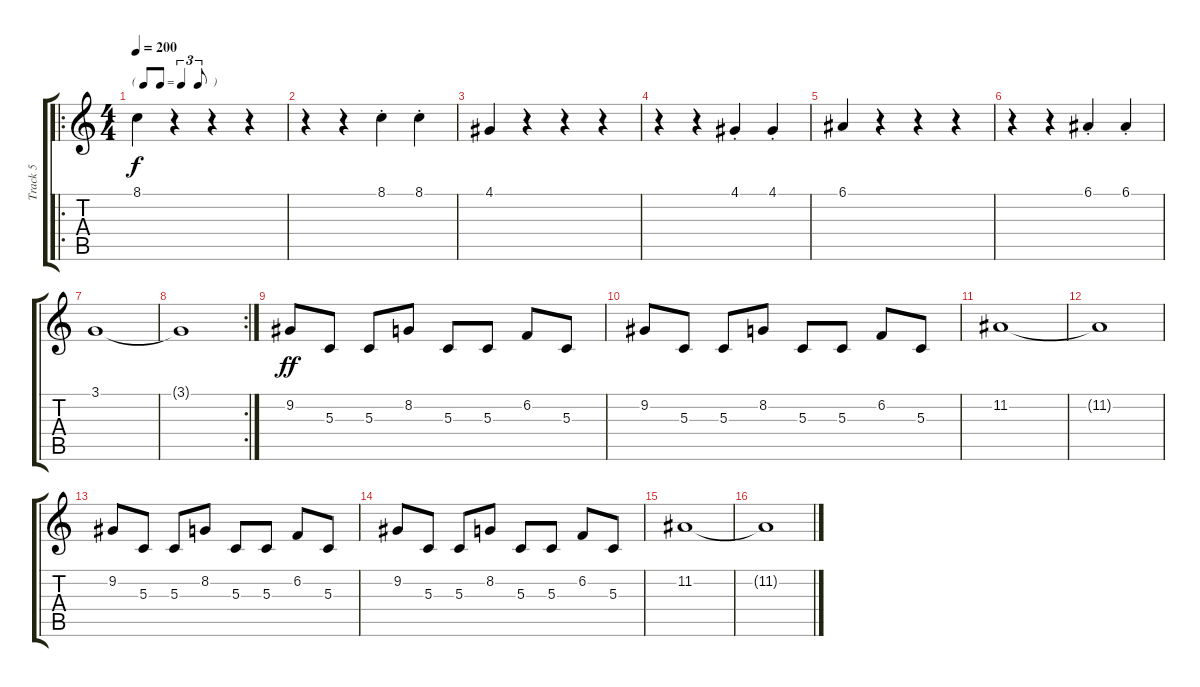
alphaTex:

\track ("Track 5" "Track 5") {instrument trumpet}
\staff {score tabs}
\tuning (E4 B3 G3 D3 A2 E2) {hide}
\ro
\ts (4 4)
\tf triplet8th
\tempo 200
\clef g2
\ks c
8.1.4{dy f} r.4 r.4 r.4 |
r.4 r.4 8.1{st}.4 8.1{st}.4 |
4.1.4 r.4 r.4 r.4 |
r.4 r.4 4.1{st}.4 4.1{st}.4 |
6.1.4 r.4 r.4 r.4 |
r.4 r.4 6.1{st}.4 6.1{st}.4 |
3.1.1 |
\rc 2
3.1{t}.1 |
9.2.8{dy ff} 5.3.8 5.3.8 8.2.8 5.3.8 5.3.8 6.2.8 5.3.8 |
9.2.8 5.3.8 5.3.8 8.2.8 5.3.8 5.3.8 6.2.8 5.3.8 |
11.2.1 |
11.2{t}.1 |
9.2.8 5.3.8 5.3.8 8.2.8 5.3.8 5.3.8 6.2.8 5.3.8 |
9.2.8 5.3.8 5.3.8 8.2.8 5.3.8 5.3.8 6.2.8 5.3.8 |
11.2.1 |
11.2{t}.1
